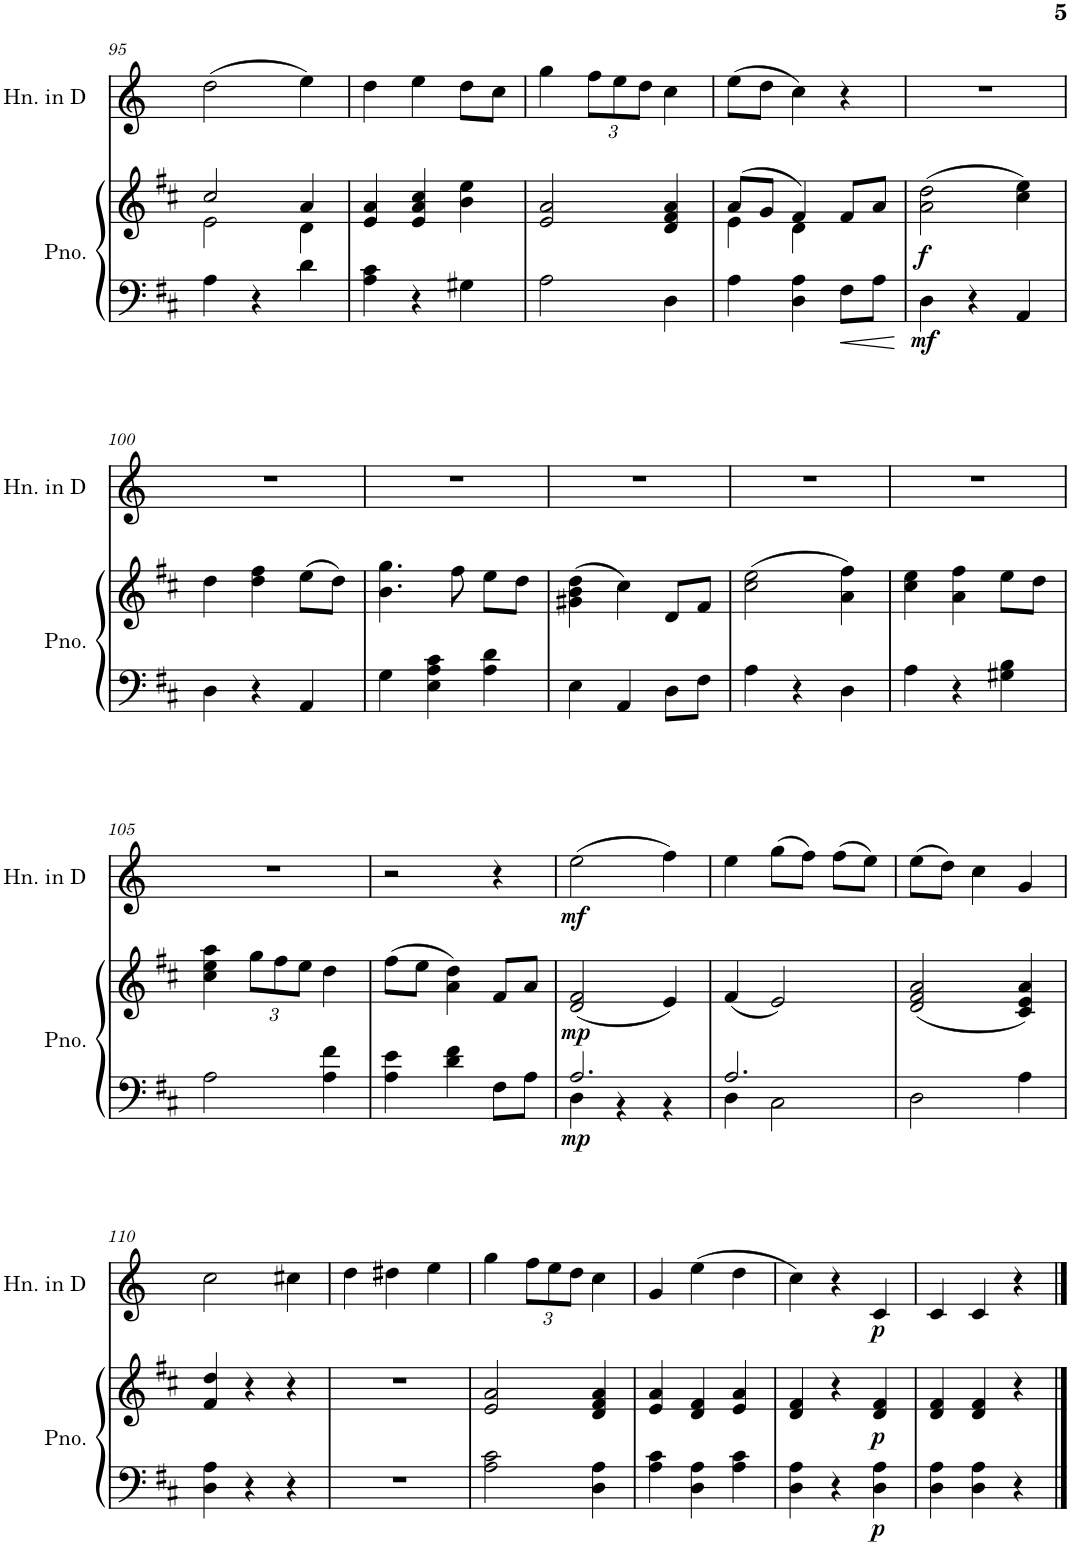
**kern	**kern	**dynam	**kern	**dynam
*part2	*part2	*part2	*part1	*part1
*staff3	*staff2	*staff2/3	*staff1	*staff1
*I"Piano	*	*	*I"Horn in D	*
*I'Pno.	*	*	*I'Hn. in D	*
!!LO:PB:g=z
*clefF4	*clefG2	*	*clefG2	*
*	*	*	*Trd5c10	*
*k[f#c#]	*k[f#c#]	*	*k[]	*
*M3/4	*M3/4	*	*M3/4	*
=95	=95	=95	=95	=95
*	*^	*	*	*
4A\	2cc#/	2e\	.	(2dd\	.
4r	.	.	.	.	.
4d\	4a/	4d\	.	4ee\)	.
*	*v	*v	*	*	*
=96	=96	=96	=96	=96
4A\ 4c#\	4e/ 4a/	.	4dd\	.
4r	4e/ 4a/ 4cc#/	.	4ee\	.
4G#X\	4b\ 4ee\	.	8dd\L	.
.	.	.	8cc\J	.
=97	=97	=97	=97	=97
2A\	2e/ 2a/	.	4gg\	.
*	*	*	*Xbrackettup	*
.	.	.	12ff\L	.
.	.	.	12ee\	.
.	.	.	12dd\J	.
4D\	4d/ 4f#/ 4a/	.	4cc\	.
=98	=98	=98	=98	=98
*	*^	*	*	*
4A\	(8a/L	4e\	.	(8ee\L	.
.	8g/J	.	.	8dd\J	.
4D\ 4A\	4f#/)	4d\	.	4cc\)	.
8F#\L	8f#/L	4ryy	.	4r	.
8A\J	8a/J	.	.	.	.
*	*v	*v	*	*	*
=99	=99	=99	=99	=99
!	!	!LO:DY:b=2	!	!
!	!	!LO:DY:n=1:b	!	!
4D\	(2a\ 2dd\	mf f	2.r	.
4r	.	.	.	.
4AA/	4cc#\ 4ee\)	.	.	.
!!LO:LB:g=z
=100	=100	=100	=100	=100
4D\	4dd\	.	2.r	.
4r	4dd\ 4ff#\	.	.	.
4AA/	(8ee\L	.	.	.
.	8dd\J)	.	.	.
=101	=101	=101	=101	=101
4G\	4.b\ 4.gg\	.	2.r	.
4E\ 4A\ 4c#\	.	.	.	.
.	8ff#\	.	.	.
4A\ 4d\	8ee\L	.	.	.
.	8dd\J	.	.	.
=102	=102	=102	=102	=102
4E\	(4g#X\ 4b\ 4dd\	.	2.r	.
4AA/	4cc#\)	.	.	.
8D\L	8d/L	.	.	.
8F#\J	8f#/J	.	.	.
=103	=103	=103	=103	=103
4A\	(2cc#\ 2ee\	.	2.r	.
4r	.	.	.	.
4D\	4a\ 4ff#\)	.	.	.
=104	=104	=104	=104	=104
4A\	4cc#\ 4ee\	.	2.r	.
4r	4a\ 4ff#\	.	.	.
4G#X\ 4B\	8ee\L	.	.	.
.	8dd\J	.	.	.
!!LO:LB:g=z
=105	=105	=105	=105	=105
2A\	4cc#\ 4ee\ 4aa\	.	2.r	.
*	*Xbrackettup	*	*	*
.	12gg\L	.	.	.
.	12ff#\	.	.	.
.	12ee\J	.	.	.
4A\ 4f#\	4dd\	.	.	.
=106	=106	=106	=106	=106
4A\ 4e\	(8ff#\L	.	2r	.
.	8ee\J	.	.	.
4d\ 4f#\	4a\ 4dd\)	.	.	.
8F#\L	8f#/L	.	4r	.
8A\J	8a/J	.	.	.
=107	=107	=107	=107	=107
*^	*	*	*	*
!	!	!	!LO:DY:b=2	!	!
!	!	!	!LO:DY:n=1:b	!	!LO:DY:b
2.A/	4D\	(2d/ 2f#/	mp mp	(2ee\	mf
.	4r	.	.	.	.
.	4r	4e/)	.	4ff\)	.
=108	=108	=108	=108	=108	=108
2.A/	4D\	(4f#/	.	4ee\	.
.	2C#\	2e/)	.	(8gg\L	.
.	.	.	.	8ff\J)	.
.	.	.	.	(8ff\L	.
.	.	.	.	8ee\J)	.
*v	*v	*	*	*	*
=109	=109	=109	=109	=109
2D\	(2d/ 2f#/ 2a/	.	(8ee\L	.
.	.	.	8dd\J)	.
.	.	.	4cc\	.
4A\	4c#/ 4e/ 4a/)	.	4g/	.
!!LO:LB:g=z
=110	=110	=110	=110	=110
4D\ 4A\	4f#/ 4dd/	.	2cc\	.
4r	4r	.	.	.
4r	4r	.	4cc#X\	.
=111	=111	=111	=111	=111
2.r	2.r	.	4dd\	.
.	.	.	4dd#X\	.
.	.	.	4ee\	.
=112	=112	=112	=112	=112
2A\ 2c#\	2e/ 2a/	.	4gg\	.
.	.	.	12ff\L	.
.	.	.	12ee\	.
.	.	.	12dd\J	.
4D\ 4A\	4d/ 4f#/ 4a/	.	4cc\	.
=113	=113	=113	=113	=113
4A\ 4c#\	4e/ 4a/	.	4g/	.
4D\ 4A\	4d/ 4f#/	.	(4ee\	.
4A\ 4c#\	4e/ 4a/	.	4dd\	.
=114	=114	=114	=114	=114
4D\ 4A\	4d/ 4f#/	.	4cc\)	.
4r	4r	.	4r	.
!	!	!LO:DY:b=2	!	!
!	!	!LO:DY:n=1:b	!	!LO:DY:b
4D\ 4A\	4d/ 4f#/	p p	4c/	p
=115	=115	=115	=115	=115
4D\ 4A\	4d/ 4f#/	.	4c/	.
4D\ 4A\	4d/ 4f#/	.	4c/	.
4r	4r	.	4r	.
==	==	==	==	==
*-	*-	*-	*-	*-
